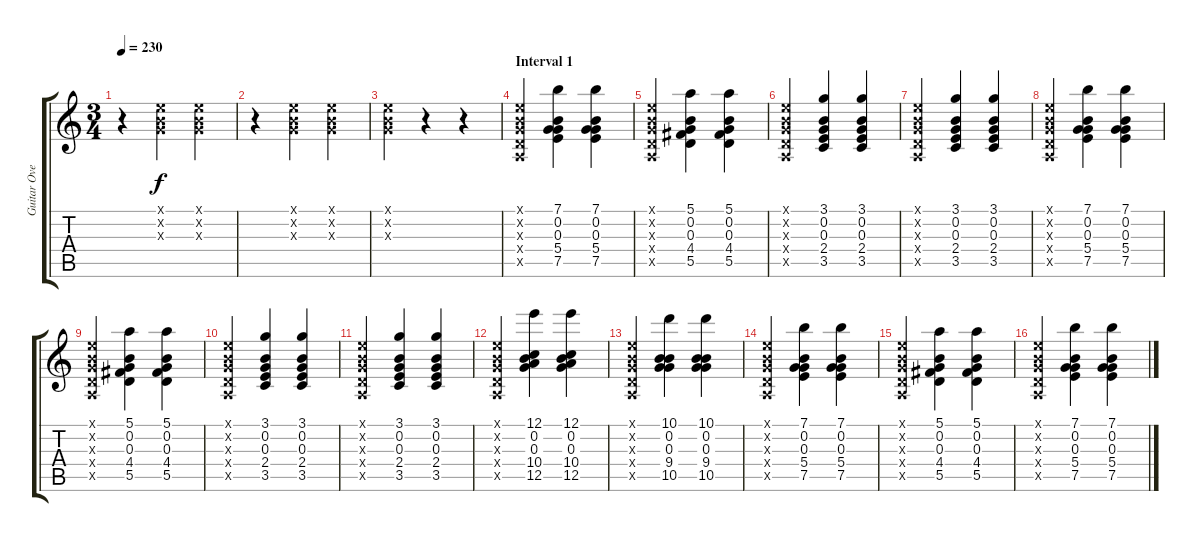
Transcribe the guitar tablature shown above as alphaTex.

\track ("Guitar Overdub" "Guitar Ove") {instrument acousticguitarsteel}
\staff {score tabs}
\tuning (E4 B3 G3 D3 A2 E2) {hide}
\ts (3 4)
\tempo 230
\clef g2
\ks c
r.4{dy f} (0.1{x} 0.2{x} 0.3{x}).4 (0.1{x} 0.2{x} 0.3{x}).4 |
r.4 (0.1{x} 0.2{x} 0.3{x}).4 (0.1{x} 0.2{x} 0.3{x}).4 |
(0.1{x} 0.2{x} 0.3{x}).4 r.4 r.4 |
\section ("" "Interval 1")
(0.1{x} 0.2{x} 0.3{x} 0.4{x} 0.5{x}).4 (7.1 0.2 0.3 5.4 7.5).4 (7.1 0.2 0.3 5.4 7.5).4 |
(0.1{x} 0.2{x} 0.3{x} 0.4{x} 0.5{x}).4 (5.1 0.2 0.3 4.4 5.5).4 (5.1 0.2 0.3 4.4 5.5).4 |
(0.1{x} 0.2{x} 0.3{x} 0.4{x} 0.5{x}).4 (3.1 0.2 0.3 2.4 3.5).4 (3.1 0.2 0.3 2.4 3.5).4 |
(0.1{x} 0.2{x} 0.3{x} 0.4{x} 0.5{x}).4 (3.1 0.2 0.3 2.4 3.5).4 (3.1 0.2 0.3 2.4 3.5).4 |
(0.1{x} 0.2{x} 0.3{x} 0.4{x} 0.5{x}).4 (7.1 0.2 0.3 5.4 7.5).4 (7.1 0.2 0.3 5.4 7.5).4 |
(0.1{x} 0.2{x} 0.3{x} 0.4{x} 0.5{x}).4 (5.1 0.2 0.3 4.4 5.5).4 (5.1 0.2 0.3 4.4 5.5).4 |
(0.1{x} 0.2{x} 0.3{x} 0.4{x} 0.5{x}).4 (3.1 0.2 0.3 2.4 3.5).4 (3.1 0.2 0.3 2.4 3.5).4 |
(0.1{x} 0.2{x} 0.3{x} 0.4{x} 0.5{x}).4 (3.1 0.2 0.3 2.4 3.5).4 (3.1 0.2 0.3 2.4 3.5).4 |
(0.1{x} 0.2{x} 0.3{x} 0.4{x} 0.5{x}).4 (12.1 0.2 0.3 10.4 12.5).4 (12.1 0.2 0.3 10.4 12.5).4 |
(0.1{x} 0.2{x} 0.3{x} 0.4{x} 0.5{x}).4 (10.1 0.2 0.3 9.4 10.5).4 (10.1 0.2 0.3 9.4 10.5).4 |
(0.1{x} 0.2{x} 0.3{x} 0.4{x} 0.5{x}).4 (7.1 0.2 0.3 5.4 7.5).4 (7.1 0.2 0.3 5.4 7.5).4 |
(0.1{x} 0.2{x} 0.3{x} 0.4{x} 0.5{x}).4 (5.1 0.2 0.3 4.4 5.5).4 (5.1 0.2 0.3 4.4 5.5).4 |
(0.1{x} 0.2{x} 0.3{x} 0.4{x} 0.5{x}).4 (7.1 0.2 0.3 5.4 7.5).4 (7.1 0.2 0.3 5.4 7.5).4
